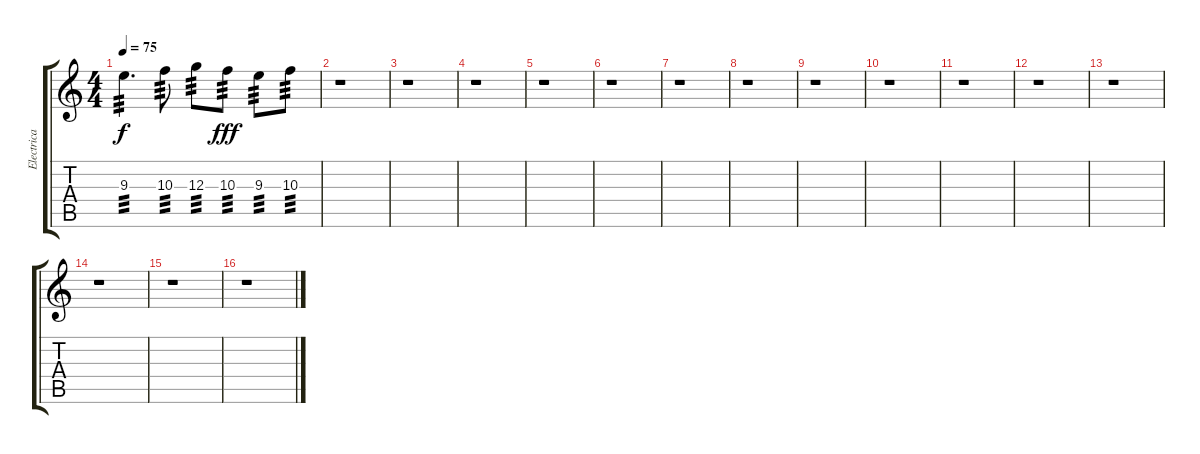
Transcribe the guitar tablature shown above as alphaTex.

\track ("Electrica" "Electrica") {instrument distortionguitar}
\staff {score tabs}
\tuning (E4 B3 G3 D3 A2 E2) {hide}
\ts (4 4)
\tempo 75
\clef g2
\ks c
9.3.4{d tp 3 dy f} 10.3.8{tp 3} 12.3.8{tp 3} 10.3.8{tp 3 dy fff} 9.3.8{tp 3} 10.3.8{tp 3} |
r.1 |
r.1 |
r.1 |
r.1 |
r.1 |
r.1 |
r.1 |
r.1 |
r.1 |
r.1 |
r.1 |
r.1 |
r.1 |
r.1 |
r.1
